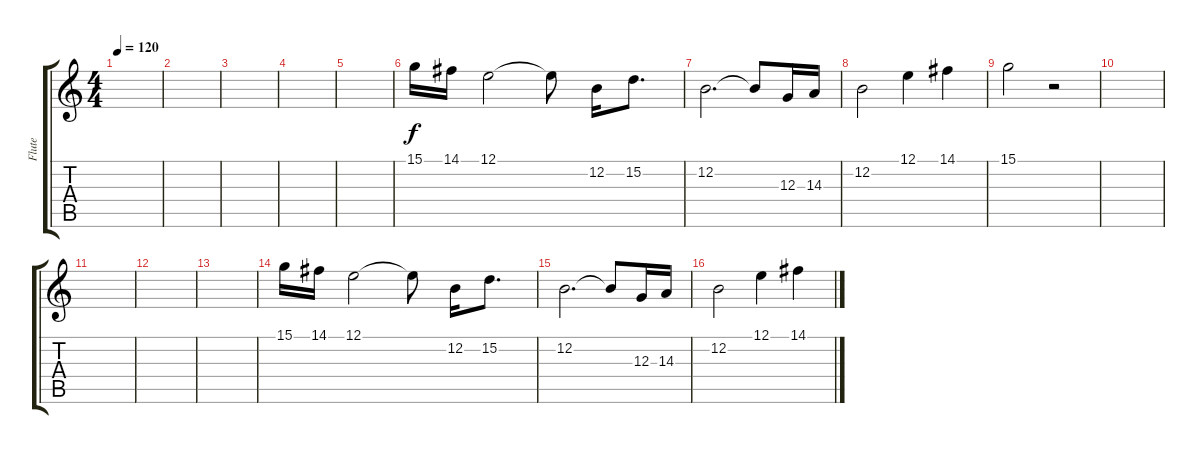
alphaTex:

\track ("Flute" "Flute") {instrument flute}
\staff {score tabs}
\tuning (E4 B3 G3 D3 A2 E2) {hide}
\ts (4 4)
\tempo 120
\clef g2
\ks c
|
|
|
|
|
15.1.16 14.1.16 12.1.2 12.1{t}.8 12.2.16 15.2.8{d} |
12.2.2{d} 12.2{t}.8 12.3.16 14.3.16 |
12.2.2 12.1.4 14.1.4 |
15.1.2 r.2 |
|
|
|
|
15.1.16 14.1.16 12.1.2 12.1{t}.8 12.2.16 15.2.8{d} |
12.2.2{d} 12.2{t}.8 12.3.16 14.3.16 |
12.2.2 12.1.4 14.1.4
